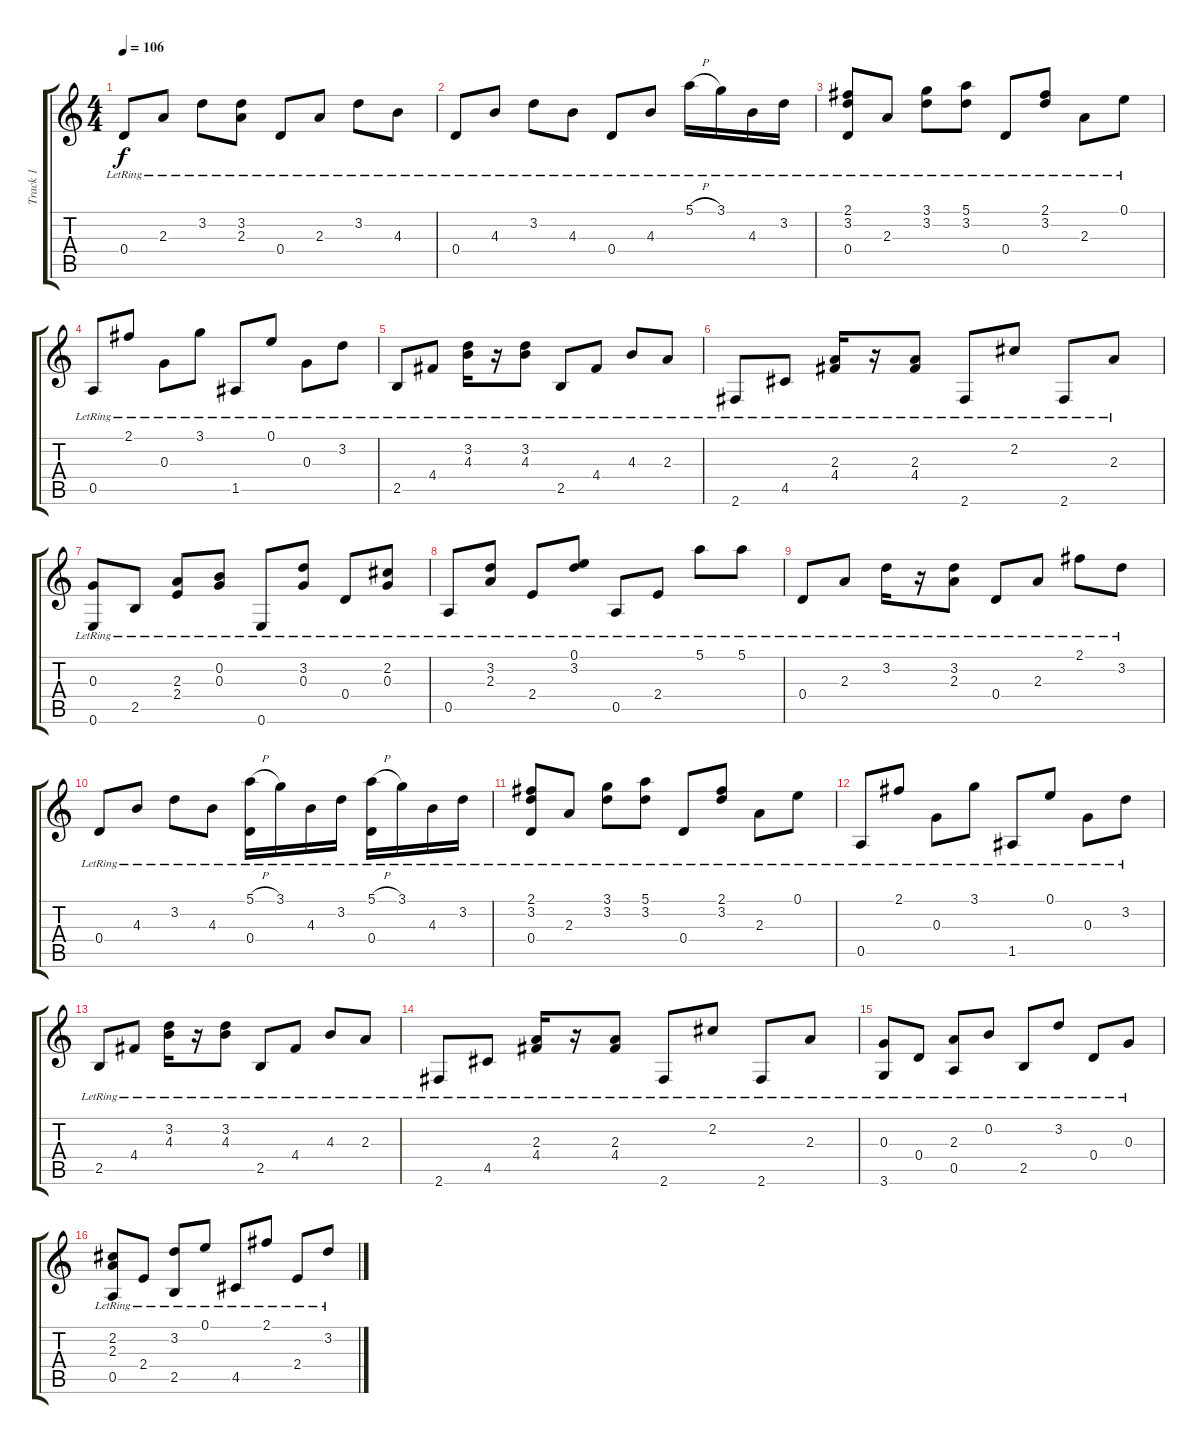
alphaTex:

\track ("Track 1" "Track 1") {instrument acousticguitarsteel}
\staff {score tabs}
\tuning (E4 B3 G3 D3 A2 E2) {hide}
\ts (4 4)
\tempo 106
\clef g2
\ks c
0.4{lr}.8{dy f} 2.3{lr}.8 3.2{lr}.8 (3.2{lr} 2.3{lr}).8 0.4{lr}.8 2.3{lr}.8 3.2{lr}.8 4.3{lr}.8 |
0.4{lr}.8 4.3{lr}.8 3.2{lr}.8 4.3{lr}.8 0.4{lr}.8 4.3{lr}.8 5.1{h lr}.16 3.1{lr}.16 4.3{lr}.16 3.2{lr}.16 |
(2.1{lr} 3.2{lr} 0.4{lr}).8 2.3{lr}.8 (3.1{lr} 3.2{lr}).8 (5.1{lr} 3.2{lr}).8 0.4{lr}.8 (2.1{lr} 3.2{lr}).8 2.3{lr}.8 0.1{lr}.8 |
0.5{lr}.8 2.1{lr}.8 0.3{lr}.8 3.1{lr}.8 1.5{lr}.8 0.1{lr}.8 0.3{lr}.8 3.2{lr}.8 |
2.5{lr}.8 4.4{lr}.8 (3.2{lr} 4.3{lr}).16 r.16 (3.2{lr} 4.3{lr}).8 2.5{lr}.8 4.4{lr}.8 4.3{lr}.8 2.3{lr}.8 |
2.6{lr}.8 4.5{lr}.8 (2.3{lr} 4.4{lr}).16 r.16 (2.3{lr} 4.4{lr}).8 2.6{lr}.8 2.2{lr}.8 2.6{lr}.8 2.3{lr}.8 |
(0.3{lr} 0.6{lr}).8 2.5{lr}.8 (2.3{lr} 2.4{lr}).8 (0.2{lr} 0.3{lr}).8 0.6{lr}.8 (3.2{lr} 0.3{lr}).8 0.4{lr}.8 (2.2{lr} 0.3{lr}).8 |
0.5{lr}.8 (3.2{lr} 2.3{lr}).8 2.4{lr}.8 (0.1{lr} 3.2{lr}).8 0.5{lr}.8 2.4{lr}.8 5.1{lr}.8 5.1{lr}.8 |
0.4{lr}.8 2.3{lr}.8 3.2{lr}.16 r.16 (3.2{lr} 2.3{lr}).8 0.4{lr}.8 2.3{lr}.8 2.1{lr}.8 3.2{lr}.8 |
0.4{lr}.8 4.3{lr}.8 3.2{lr}.8 4.3{lr}.8 (5.1{h lr} 0.4{lr}).16 3.1{lr}.16 4.3{lr}.16 3.2{lr}.16 (5.1{h lr} 0.4{lr}).16 3.1{lr}.16 4.3{lr}.16 3.2{lr}.16 |
(2.1{lr} 3.2{lr} 0.4{lr}).8 2.3{lr}.8 (3.1{lr} 3.2{lr}).8 (5.1{lr} 3.2{lr}).8 0.4{lr}.8 (2.1{lr} 3.2{lr}).8 2.3{lr}.8 0.1{lr}.8 |
0.5{lr}.8 2.1{lr}.8 0.3{lr}.8 3.1{lr}.8 1.5{lr}.8 0.1{lr}.8 0.3{lr}.8 3.2{lr}.8 |
2.5{lr}.8 4.4{lr}.8 (3.2{lr} 4.3{lr}).16 r.16 (3.2{lr} 4.3{lr}).8 2.5{lr}.8 4.4{lr}.8 4.3{lr}.8 2.3{lr}.8 |
2.6{lr}.8 4.5{lr}.8 (2.3{lr} 4.4{lr}).16 r.16 (2.3{lr} 4.4{lr}).8 2.6{lr}.8 2.2{lr}.8 2.6{lr}.8 2.3{lr}.8 |
(0.3{lr} 3.6{lr}).8 0.4{lr}.8 (2.3{lr} 0.5{lr}).8 0.2{lr}.8 2.5{lr}.8 3.2{lr}.8 0.4{lr}.8 0.3{lr}.8 |
(2.2{lr} 2.3{lr} 0.5{lr}).8 2.4{lr}.8 (3.2{lr} 2.5{lr}).8 0.1{lr}.8 4.5{lr}.8 2.1{lr}.8 2.4{lr}.8 3.2{lr}.8
